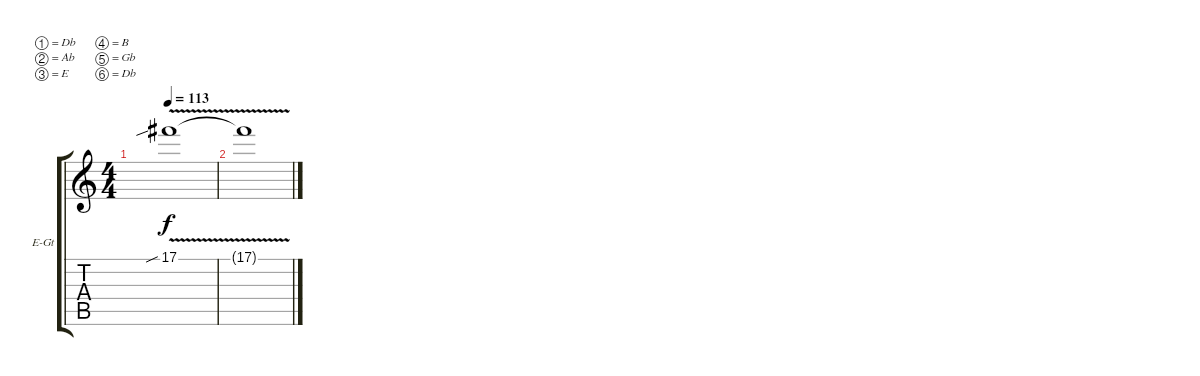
\bracketExtendMode groupsimilarinstruments
\firstSystemTrackNameOrientation horizontal
\otherSystemsTrackNameOrientation horizontal
\track ("Solo Guitar Adv." "E-Gt") {instrument distortionguitar}
\staff {score tabs}
\tuning (Db4 Ab3 E3 B2 Gb2 Db2)
\ts (4 4)
\tempo 113
\clef g2
\ks c
17.1{v sib}.1{dy f} |
17.1{v t}.1
